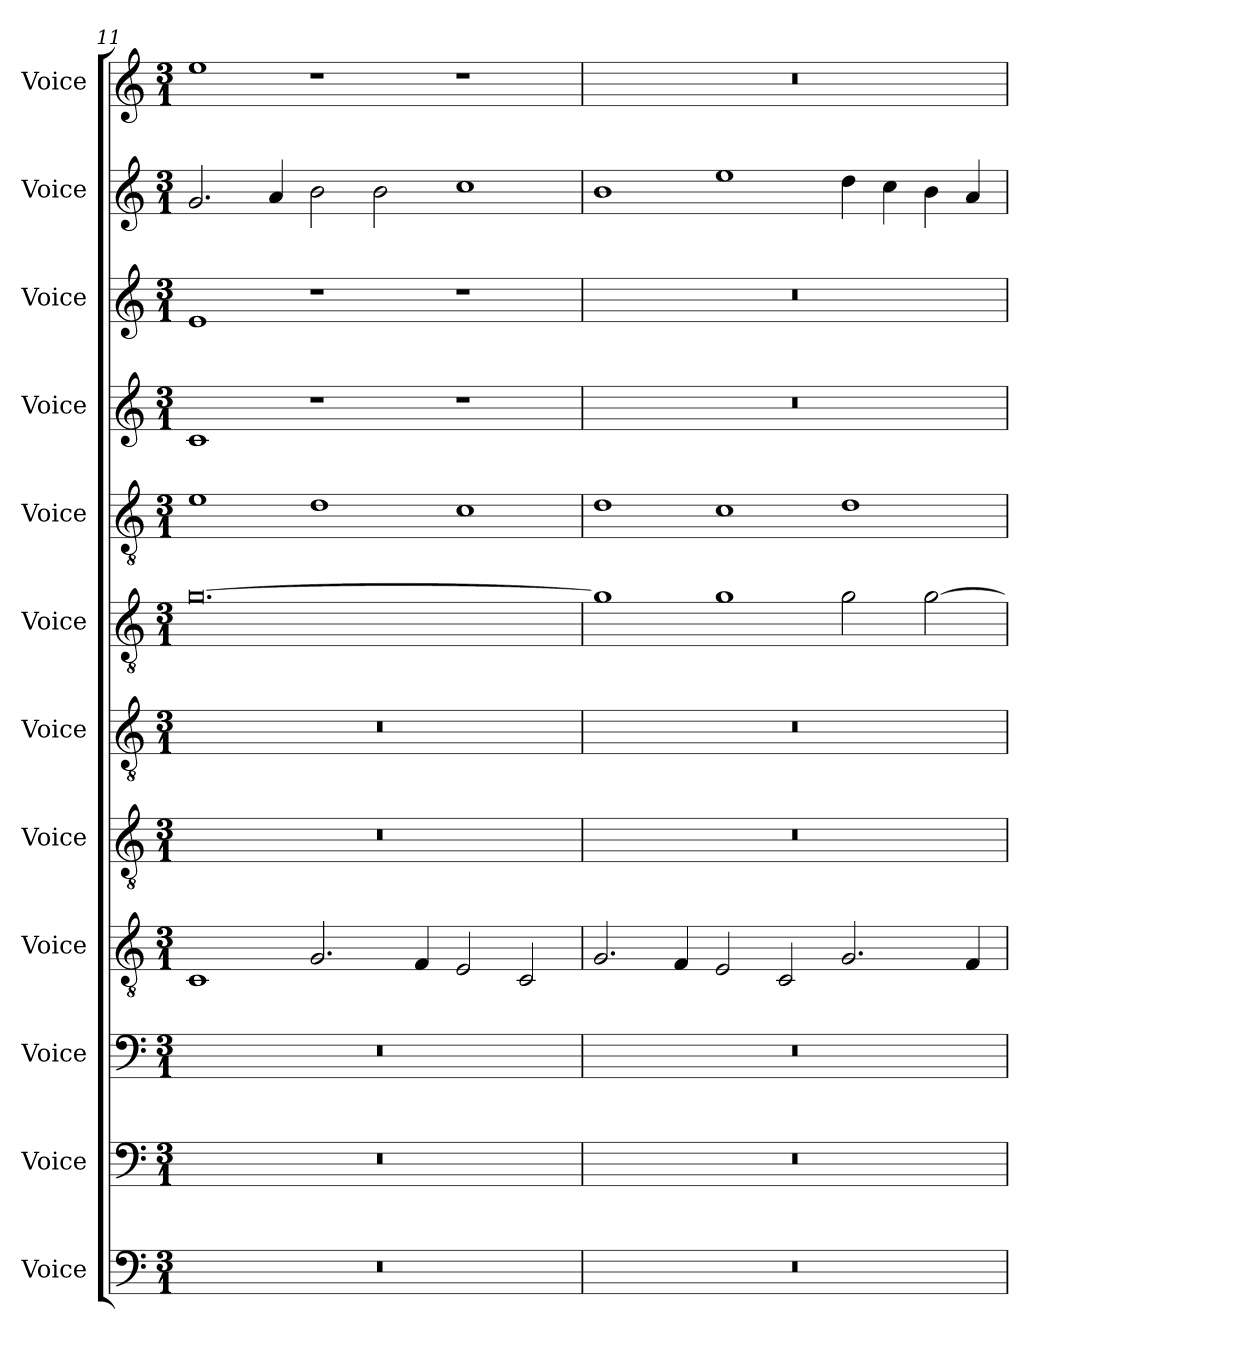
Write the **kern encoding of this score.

**kern	**kern	**kern	**kern	**kern	**kern	**kern	**kern	**kern	**kern	**kern	**kern
*part12	*part11	*part10	*part9	*part8	*part7	*part6	*part5	*part4	*part3	*part2	*part1
*staff12	*staff11	*staff10	*staff9	*staff8	*staff7	*staff6	*staff5	*staff4	*staff3	*staff2	*staff1
*I"Voice	*I"Voice	*I"Voice	*I"Voice	*I"Voice	*I"Voice	*I"Voice	*I"Voice	*I"Voice	*I"Voice	*I"Voice	*I"Voice
*I'V	*I'V	*I'V	*I'V	*I'V	*I'V	*I'V	*I'V	*I'V	*I'V	*I'V	*I'V
!!LO:PB:g=z
*clefF4	*clefF4	*clefF4	*clefGv2	*clefGv2	*clefGv2	*clefGv2	*clefGv2	*clefG2	*clefG2	*clefG2	*clefG2
*k[]	*k[]	*k[]	*k[]	*k[]	*k[]	*k[]	*k[]	*k[]	*k[]	*k[]	*k[]
*M3/1	*M3/1	*M3/1	*M3/1	*M3/1	*M3/1	*M3/1	*M3/1	*M3/1	*M3/1	*M3/1	*M3/1
=11	=11	=11	=11	=11	=11	=11	=11	=11	=11	=11	=11
0.r	0.r	0.r	1C	0.r	0.r	[0.g	1e	1c	1e	2.g/	1ee
.	.	.	.	.	.	.	.	.	.	4a/	.
.	.	.	2.G/	.	.	.	1d	1r	1r	2b\	1r
.	.	.	.	.	.	.	.	.	.	2b\	.
.	.	.	4F/	.	.	.	.	.	.	.	.
.	.	.	2E/	.	.	.	1c	1r	1r	1cc	1r
.	.	.	2C/	.	.	.	.	.	.	.	.
=12	=12	=12	=12	=12	=12	=12	=12	=12	=12	=12	=12
0.r	0.r	0.r	2.G/	0.r	0.r	1g]	1d	0.r	0.r	1b	0.r
.	.	.	4F/	.	.	.	.	.	.	.	.
.	.	.	2E/	.	.	1g	1c	.	.	1ee	.
.	.	.	2C/	.	.	.	.	.	.	.	.
.	.	.	2.G/	.	.	2g\	1d	.	.	4dd\	.
.	.	.	.	.	.	.	.	.	.	4cc\	.
.	.	.	.	.	.	[2g\	.	.	.	4b\	.
.	.	.	4F/	.	.	.	.	.	.	4a/	.
=	=	=	=	=	=	=	=	=	=	=	=
*-	*-	*-	*-	*-	*-	*-	*-	*-	*-	*-	*-
